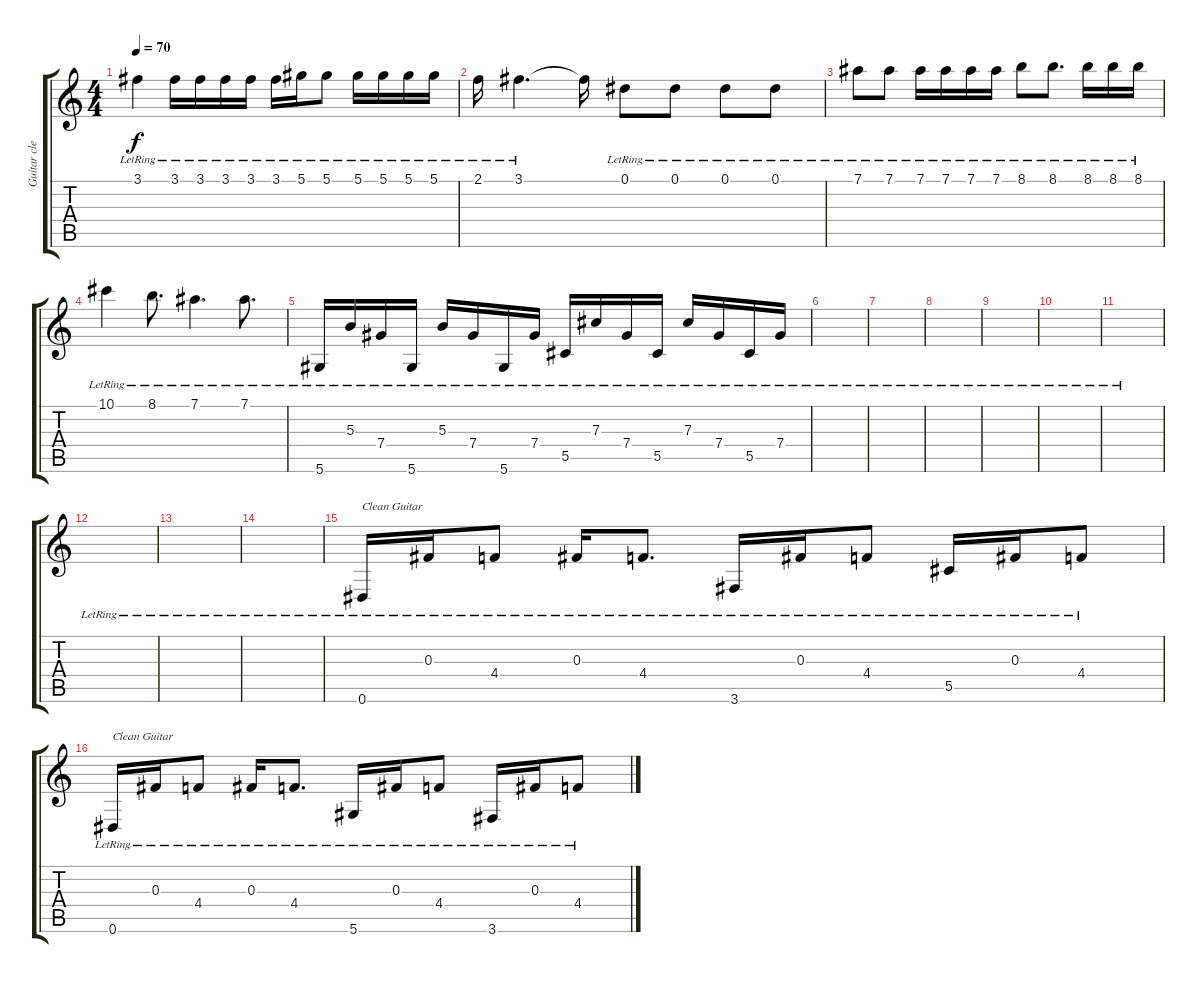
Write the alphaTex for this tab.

\track ("Guitar clean (Jade)" "Guitar cle") {instrument electricguitarjazz}
\staff {score tabs}
\tuning (Eb4 Bb3 Gb3 Db3 Ab2 Eb2) {hide}
\ts (4 4)
\tempo 70
\clef g2
\ks c
3.1{lr}.4{dy f} 3.1{lr}.16 3.1{lr}.16 3.1{lr}.16 3.1{lr}.16 3.1{lr}.16 5.1{lr}.16 5.1{lr}.8 5.1{lr}.16 5.1{lr}.16 5.1{lr}.16 5.1{lr}.16 |
2.1{lr}.16 3.1{lr}.4{d} 3.1{t}.16 0.1{lr}.8 0.1{lr}.8 0.1{lr}.8 0.1{lr}.8 |
7.1{lr}.8 7.1{lr}.8 7.1{lr}.16 7.1{lr}.16 7.1{lr}.16 7.1{lr}.16 8.1{lr}.8 8.1{lr}.8{d} 8.1{lr}.16 8.1{lr}.16 8.1{lr}.16 |
10.1{lr}.4 8.1{lr}.8{d} 7.1{lr}.4{d} 7.1{lr}.8{d} |
5.6{lr}.16 5.3{lr}.16 7.4{lr}.16 5.6{lr}.16 5.3{lr}.16 7.4{lr}.16 5.6{lr}.16 7.4{lr}.16 5.5{lr}.16 7.3{lr}.16 7.4{lr}.16 5.5{lr}.16 7.3{lr}.16 7.4{lr}.16 5.5{lr}.16 7.4{lr}.16 |
|
|
|
|
|
|
|
|
|
0.6{lr}.16{txt "Clean Guitar" volume 11 instrument electricguitarjazz} 0.3{lr}.16 4.4{lr}.8 0.3{lr}.16 4.4{lr}.8{d} 3.6{lr}.16 0.3{lr}.16 4.4{lr}.8 5.5{lr}.16 0.3{lr}.16 4.4{lr}.8 |
0.6{lr}.16{txt "Clean Guitar" volume 11 instrument electricguitarjazz} 0.3{lr}.16 4.4{lr}.8 0.3{lr}.16 4.4{lr}.8{d} 5.6{lr}.16 0.3{lr}.16 4.4{lr}.8 3.6{lr}.16 0.3{lr}.16 4.4{lr}.8
